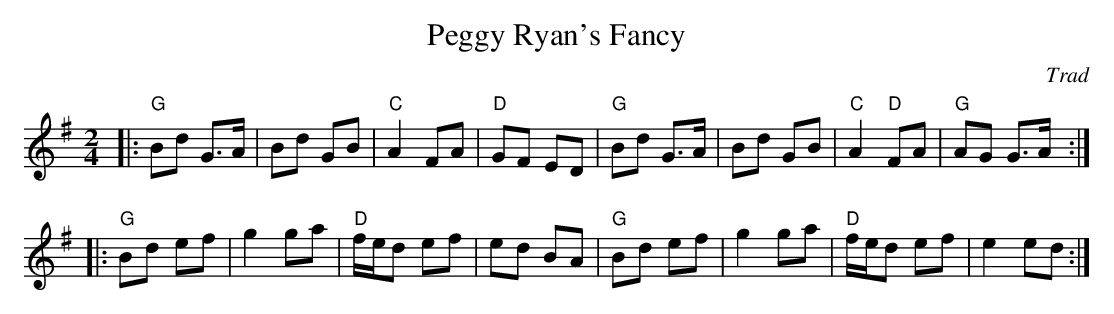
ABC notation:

X:1
T:Peggy Ryan's Fancy
C:Trad
M:2/4
L:1/8
E:12
K:G
|:"G"Bd G>A|Bd GB|"C"A2 FA|"D"GF ED|\
"G"Bd G>A|Bd GB|"C"A2 "D"FA|"G"AG G>A:|*
|:"G"Bd ef|g2 ga|"D"f/e/d ef|ed BA|\
"G"Bd ef|g2 ga|"D"f/e/d ef|e2 ed:|**
